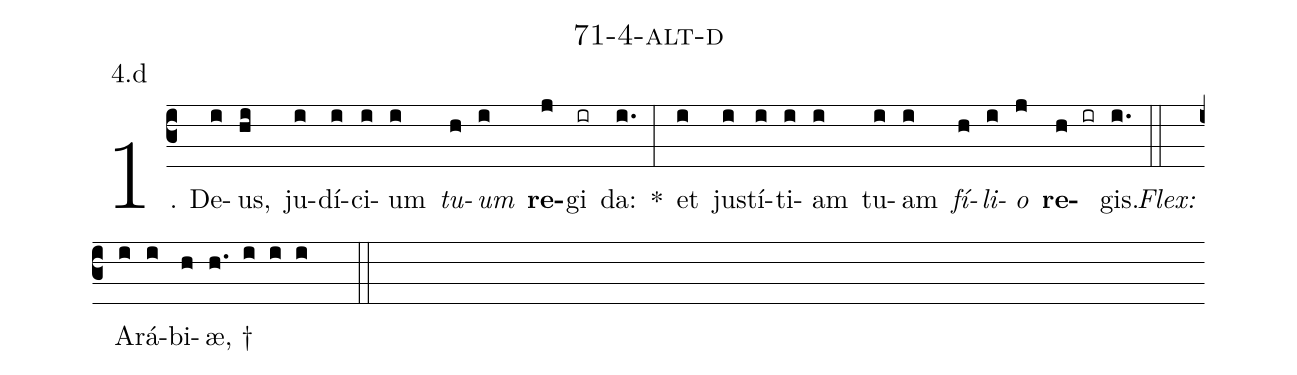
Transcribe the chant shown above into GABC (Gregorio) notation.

name: 71-4-alt-d;
annotation: 4.d;
%%
(c3)1. De(i)us,(hi) ju(i)dí(i)ci(i)um(i) <i>tu</i>(h)<i>um</i>(i) <b>re</b>(j)gi(ir) da:(i.) *(:) et(i) jus(i)tí(i)ti(i)am(i) tu(i)am(i) <i>fí</i>(h)<i>li</i>(i)<i>o</i>(j) <b>re</b>(h ir)gis.(i.) (::)
<i>Flex:</i>()  A(i)rá(i)bi(h)æ, †(h. i i i  ::)
